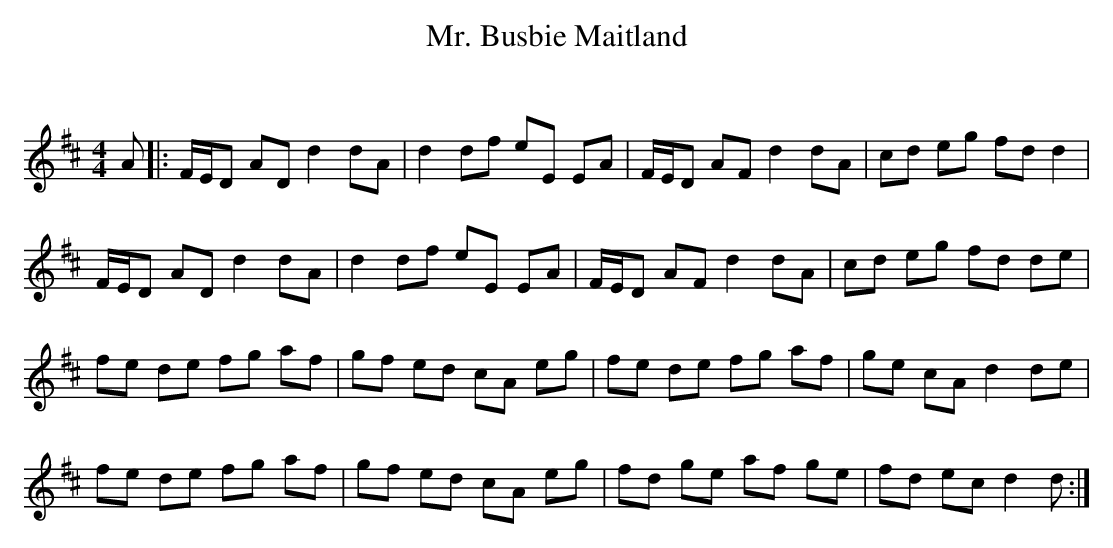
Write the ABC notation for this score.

X:1
T: Mr. Busbie Maitland
C:
Q: 232
K:D
M:4/4
L:1/8
A|:F1/2E1/2D AD d2 dA|d2 df eE EA|F1/2E1/2D AF d2 dA|cd eg fd d2|
F1/2E1/2D AD d2 dA|d2 df eE EA|F1/2E1/2D AF d2 dA|cd eg fd de|
fe de fg af|gf ed cA eg|fe de fg af|ge cA d2 de|
fe de fg af|gf ed cA eg|fd ge af ge|fd ec d2 d:|
